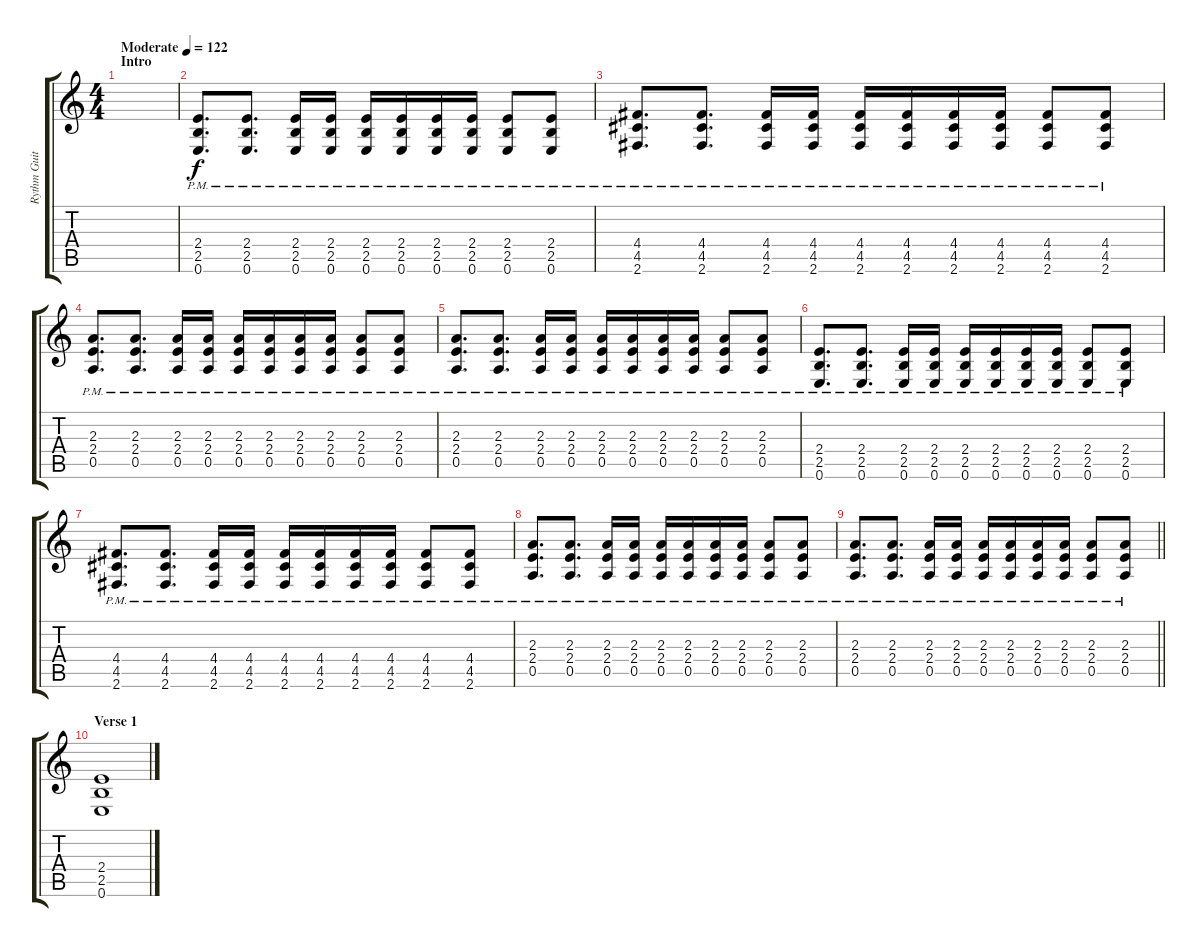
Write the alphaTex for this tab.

\track ("Rythm Guitar" "Rythm Guit") {instrument distortionguitar}
\staff {score tabs}
\tuning (E4 B3 G3 D3 A2 E2) {hide}
\ts (4 4)
\section ("" "Intro")
\tempo (122 "Moderate")
\clef g2
\ks c
|
(2.4{pm} 2.5{pm} 0.6{pm}).8{d} (2.4{pm} 2.5{pm} 0.6{pm}).8{d} (2.4{pm} 2.5{pm} 0.6{pm}).16 (2.4{pm} 2.5{pm} 0.6{pm}).16 (2.4{pm} 2.5{pm} 0.6{pm}).16 (2.4{pm} 2.5{pm} 0.6{pm}).16 (2.4{pm} 2.5{pm} 0.6{pm}).16 (2.4{pm} 2.5{pm} 0.6{pm}).16 (2.4{pm} 2.5{pm} 0.6{pm}).8 (2.4{pm} 2.5{pm} 0.6{pm}).8 |
(4.4{pm} 4.5{pm} 2.6{pm}).8{d} (4.4{pm} 4.5{pm} 2.6{pm}).8{d} (4.4{pm} 4.5{pm} 2.6{pm}).16 (4.4{pm} 4.5{pm} 2.6{pm}).16 (4.4{pm} 4.5{pm} 2.6{pm}).16 (4.4{pm} 4.5{pm} 2.6{pm}).16 (4.4{pm} 4.5{pm} 2.6{pm}).16 (4.4{pm} 4.5{pm} 2.6{pm}).16 (4.4{pm} 4.5{pm} 2.6{pm}).8 (4.4{pm} 4.5{pm} 2.6{pm}).8 |
(2.3{pm} 2.4{pm} 0.5{pm}).8{d} (2.3{pm} 2.4{pm} 0.5{pm}).8{d} (2.3{pm} 2.4{pm} 0.5{pm}).16 (2.3{pm} 2.4{pm} 0.5{pm}).16 (2.3{pm} 2.4{pm} 0.5{pm}).16 (2.3{pm} 2.4{pm} 0.5{pm}).16 (2.3{pm} 2.4{pm} 0.5{pm}).16 (2.3{pm} 2.4{pm} 0.5{pm}).16 (2.3{pm} 2.4{pm} 0.5{pm}).8 (2.3{pm} 2.4{pm} 0.5{pm}).8 |
(2.3{pm} 2.4{pm} 0.5{pm}).8{d} (2.3{pm} 2.4{pm} 0.5{pm}).8{d} (2.3{pm} 2.4{pm} 0.5{pm}).16 (2.3{pm} 2.4{pm} 0.5{pm}).16 (2.3{pm} 2.4{pm} 0.5{pm}).16 (2.3{pm} 2.4{pm} 0.5{pm}).16 (2.3{pm} 2.4{pm} 0.5{pm}).16 (2.3{pm} 2.4{pm} 0.5{pm}).16 (2.3{pm} 2.4{pm} 0.5{pm}).8 (2.3{pm} 2.4{pm} 0.5{pm}).8 |
(2.4{pm} 2.5{pm} 0.6{pm}).8{d} (2.4{pm} 2.5{pm} 0.6{pm}).8{d} (2.4{pm} 2.5{pm} 0.6{pm}).16 (2.4{pm} 2.5{pm} 0.6{pm}).16 (2.4{pm} 2.5{pm} 0.6{pm}).16 (2.4{pm} 2.5{pm} 0.6{pm}).16 (2.4{pm} 2.5{pm} 0.6{pm}).16 (2.4{pm} 2.5{pm} 0.6{pm}).16 (2.4{pm} 2.5{pm} 0.6{pm}).8 (2.4{pm} 2.5{pm} 0.6{pm}).8 |
(4.4{pm} 4.5{pm} 2.6{pm}).8{d} (4.4{pm} 4.5{pm} 2.6{pm}).8{d} (4.4{pm} 4.5{pm} 2.6{pm}).16 (4.4{pm} 4.5{pm} 2.6{pm}).16 (4.4{pm} 4.5{pm} 2.6{pm}).16 (4.4{pm} 4.5{pm} 2.6{pm}).16 (4.4{pm} 4.5{pm} 2.6{pm}).16 (4.4{pm} 4.5{pm} 2.6{pm}).16 (4.4{pm} 4.5{pm} 2.6{pm}).8 (4.4{pm} 4.5{pm} 2.6{pm}).8 |
(2.3{pm} 2.4{pm} 0.5{pm}).8{d} (2.3{pm} 2.4{pm} 0.5{pm}).8{d} (2.3{pm} 2.4{pm} 0.5{pm}).16 (2.3{pm} 2.4{pm} 0.5{pm}).16 (2.3{pm} 2.4{pm} 0.5{pm}).16 (2.3{pm} 2.4{pm} 0.5{pm}).16 (2.3{pm} 2.4{pm} 0.5{pm}).16 (2.3{pm} 2.4{pm} 0.5{pm}).16 (2.3{pm} 2.4{pm} 0.5{pm}).8 (2.3{pm} 2.4{pm} 0.5{pm}).8 |
\barLineRight lightlight
(2.3{pm} 2.4{pm} 0.5{pm}).8{d} (2.3{pm} 2.4{pm} 0.5{pm}).8{d} (2.3{pm} 2.4{pm} 0.5{pm}).16 (2.3{pm} 2.4{pm} 0.5{pm}).16 (2.3{pm} 2.4{pm} 0.5{pm}).16 (2.3{pm} 2.4{pm} 0.5{pm}).16 (2.3{pm} 2.4{pm} 0.5{pm}).16 (2.3{pm} 2.4{pm} 0.5{pm}).16 (2.3{pm} 2.4{pm} 0.5{pm}).8 (2.3{pm} 2.4{pm} 0.5{pm}).8 |
\section ("" "Verse 1")
(2.4 2.5 0.6).1{volume 4}
